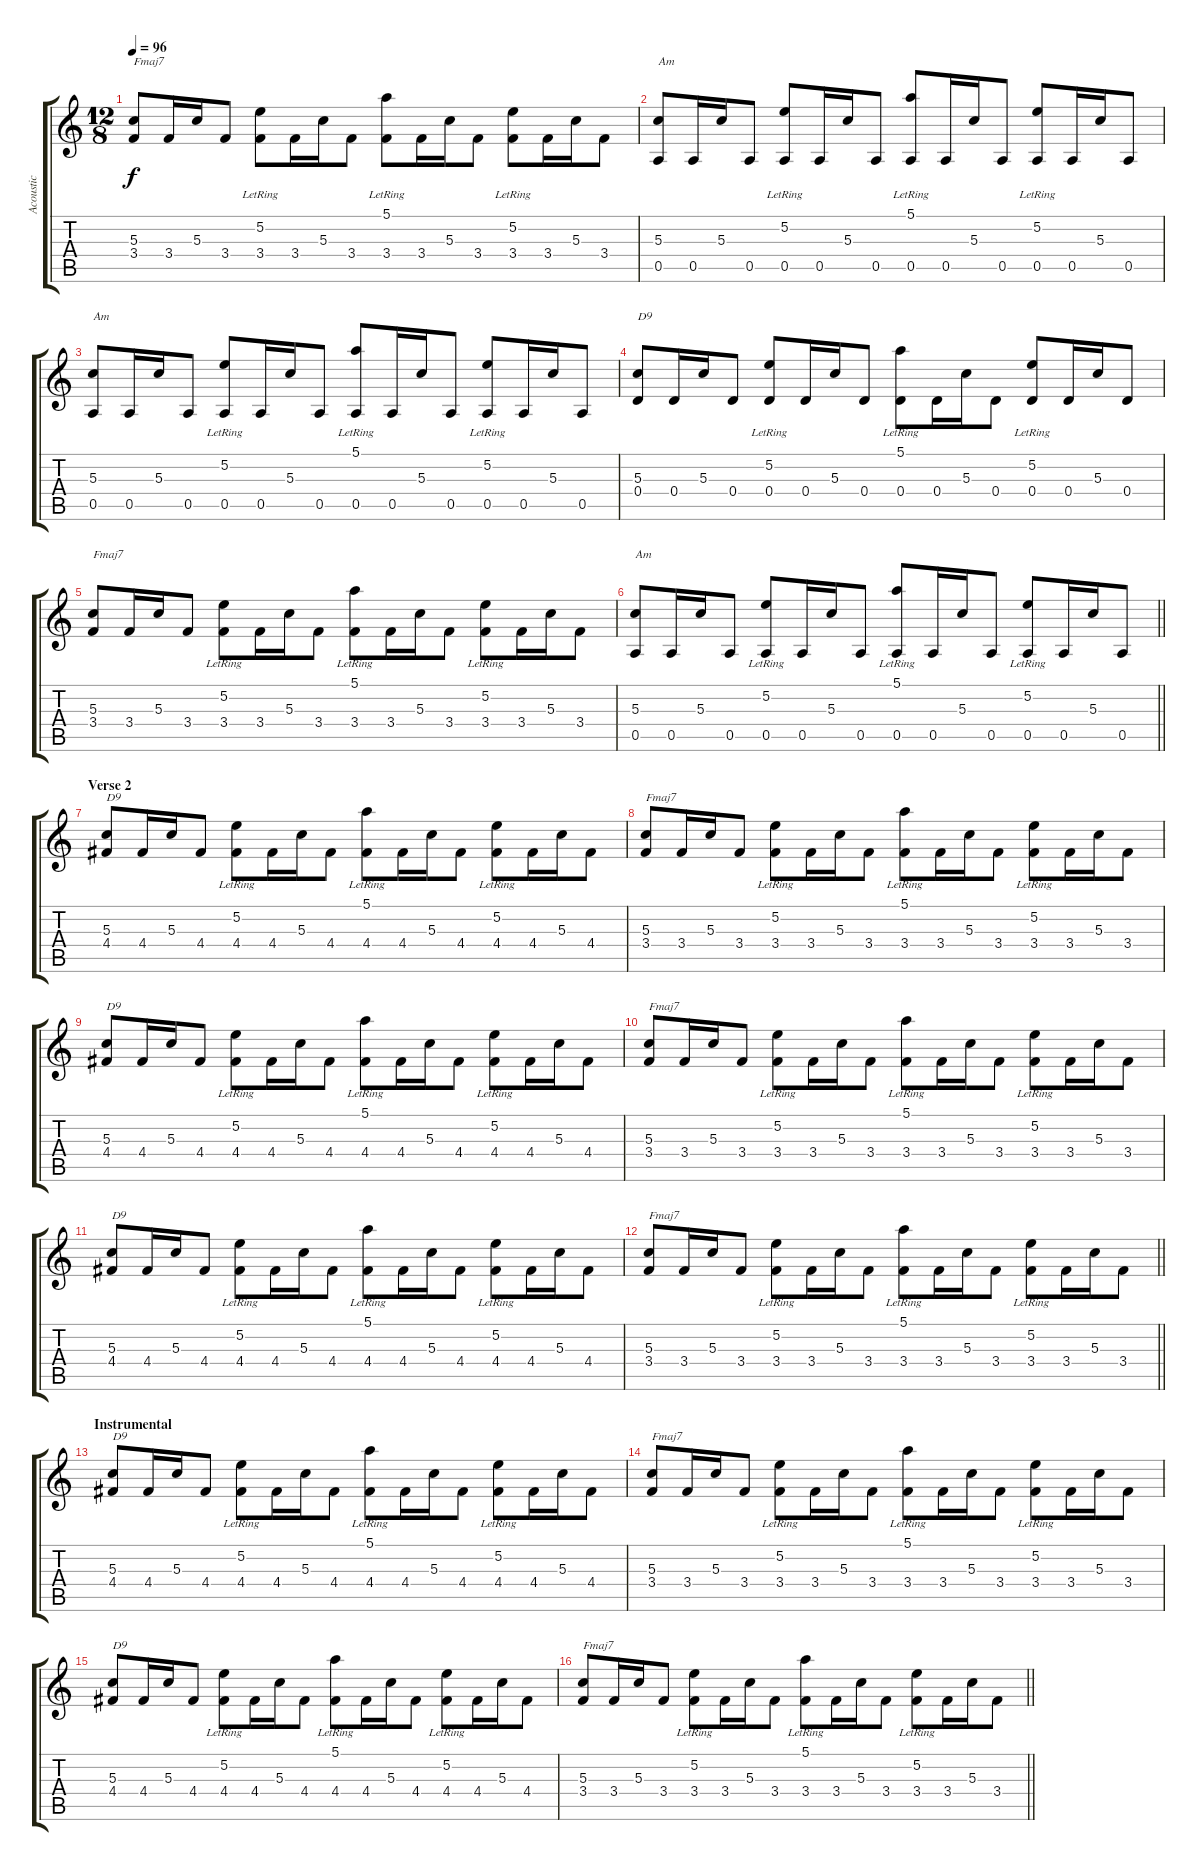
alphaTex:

\track ("Acoustic" "Acoustic") {instrument acousticguitarsteel}
\staff {score tabs}
\tuning (E4 B3 G3 D3 A2 E2) {hide}
\ts (12 8)
\tempo 96
\clef g2
\ks c
(5.3 3.4).8{txt "Fmaj7" dy f} 3.4.16 5.3.16 3.4.8 (5.2{lr} 3.4).8 3.4.16 5.3.16 3.4.8 (5.1{lr} 3.4).8 3.4.16 5.3.16 3.4.8 (5.2{lr} 3.4).8 3.4.16 5.3.16 3.4.8 |
(5.3 0.5).8{txt "Am"} 0.5.16 5.3.16 0.5.8 (5.2{lr} 0.5).8 0.5.16 5.3.16 0.5.8 (5.1{lr} 0.5).8 0.5.16 5.3.16 0.5.8 (5.2{lr} 0.5).8 0.5.16 5.3.16 0.5.8 |
(5.3 0.5).8{txt "Am"} 0.5.16 5.3.16 0.5.8 (5.2{lr} 0.5).8 0.5.16 5.3.16 0.5.8 (5.1{lr} 0.5).8 0.5.16 5.3.16 0.5.8 (5.2{lr} 0.5).8 0.5.16 5.3.16 0.5.8 |
(5.3 0.4).8{txt "D9"} 0.4.16 5.3.16 0.4.8 (5.2{lr} 0.4).8 0.4.16 5.3.16 0.4.8 (5.1{lr} 0.4).8 0.4.16 5.3.16 0.4.8 (5.2{lr} 0.4).8 0.4.16 5.3.16 0.4.8 |
(5.3 3.4).8{txt "Fmaj7"} 3.4.16 5.3.16 3.4.8 (5.2{lr} 3.4).8 3.4.16 5.3.16 3.4.8 (5.1{lr} 3.4).8 3.4.16 5.3.16 3.4.8 (5.2{lr} 3.4).8 3.4.16 5.3.16 3.4.8 |
\barLineRight lightlight
(5.3 0.5).8{txt "Am"} 0.5.16 5.3.16 0.5.8 (5.2{lr} 0.5).8 0.5.16 5.3.16 0.5.8 (5.1{lr} 0.5).8 0.5.16 5.3.16 0.5.8 (5.2{lr} 0.5).8 0.5.16 5.3.16 0.5.8 |
\section ("" "Verse 2")
(5.3 4.4).8{txt "D9"} 4.4.16 5.3.16 4.4.8 (5.2{lr} 4.4).8 4.4.16 5.3.16 4.4.8 (5.1{lr} 4.4{lr}).8 4.4.16 5.3.16 4.4.8 (5.2{lr} 4.4).8 4.4.16 5.3.16 4.4.8 |
(5.3 3.4).8{txt "Fmaj7"} 3.4.16 5.3.16 3.4.8 (5.2{lr} 3.4).8 3.4.16 5.3.16 3.4.8 (5.1{lr} 3.4).8 3.4.16 5.3.16 3.4.8 (5.2{lr} 3.4).8 3.4.16 5.3.16 3.4.8 |
(5.3 4.4).8{txt "D9"} 4.4.16 5.3.16 4.4.8 (5.2{lr} 4.4).8 4.4.16 5.3.16 4.4.8 (5.1{lr} 4.4).8 4.4.16 5.3.16 4.4.8 (5.2{lr} 4.4).8 4.4.16 5.3.16 4.4.8 |
(5.3 3.4).8{txt "Fmaj7"} 3.4.16 5.3.16 3.4.8 (5.2{lr} 3.4).8 3.4.16 5.3.16 3.4.8 (5.1{lr} 3.4).8 3.4.16 5.3.16 3.4.8 (5.2{lr} 3.4).8 3.4.16 5.3.16 3.4.8 |
(5.3 4.4).8{txt "D9"} 4.4.16 5.3.16 4.4.8 (5.2{lr} 4.4).8 4.4.16 5.3.16 4.4.8 (5.1{lr} 4.4).8 4.4.16 5.3.16 4.4.8 (5.2{lr} 4.4).8 4.4.16 5.3.16 4.4.8 |
\barLineRight lightlight
(5.3 3.4).8{txt "Fmaj7"} 3.4.16 5.3.16 3.4.8 (5.2{lr} 3.4).8 3.4.16 5.3.16 3.4.8 (5.1{lr} 3.4).8 3.4.16 5.3.16 3.4.8 (5.2{lr} 3.4).8 3.4.16 5.3.16 3.4.8 |
\section ("" "Instrumental")
(5.3 4.4).8{txt "D9"} 4.4.16 5.3.16 4.4.8 (5.2{lr} 4.4).8 4.4.16 5.3.16 4.4.8 (5.1{lr} 4.4).8 4.4.16 5.3.16 4.4.8 (5.2{lr} 4.4).8 4.4.16 5.3.16 4.4.8 |
(5.3 3.4).8{txt "Fmaj7"} 3.4.16 5.3.16 3.4.8 (5.2{lr} 3.4).8 3.4.16 5.3.16 3.4.8 (5.1{lr} 3.4).8 3.4.16 5.3.16 3.4.8 (5.2{lr} 3.4).8 3.4.16 5.3.16 3.4.8 |
(5.3 4.4).8{txt "D9"} 4.4.16 5.3.16 4.4.8 (5.2{lr} 4.4).8 4.4.16 5.3.16 4.4.8 (5.1{lr} 4.4).8 4.4.16 5.3.16 4.4.8 (5.2{lr} 4.4).8 4.4.16 5.3.16 4.4.8 |
\barLineRight lightlight
(5.3 3.4).8{txt "Fmaj7"} 3.4.16 5.3.16 3.4.8 (5.2{lr} 3.4).8 3.4.16 5.3.16 3.4.8 (5.1{lr} 3.4).8 3.4.16 5.3.16 3.4.8 (5.2{lr} 3.4).8 3.4.16 5.3.16 3.4.8
